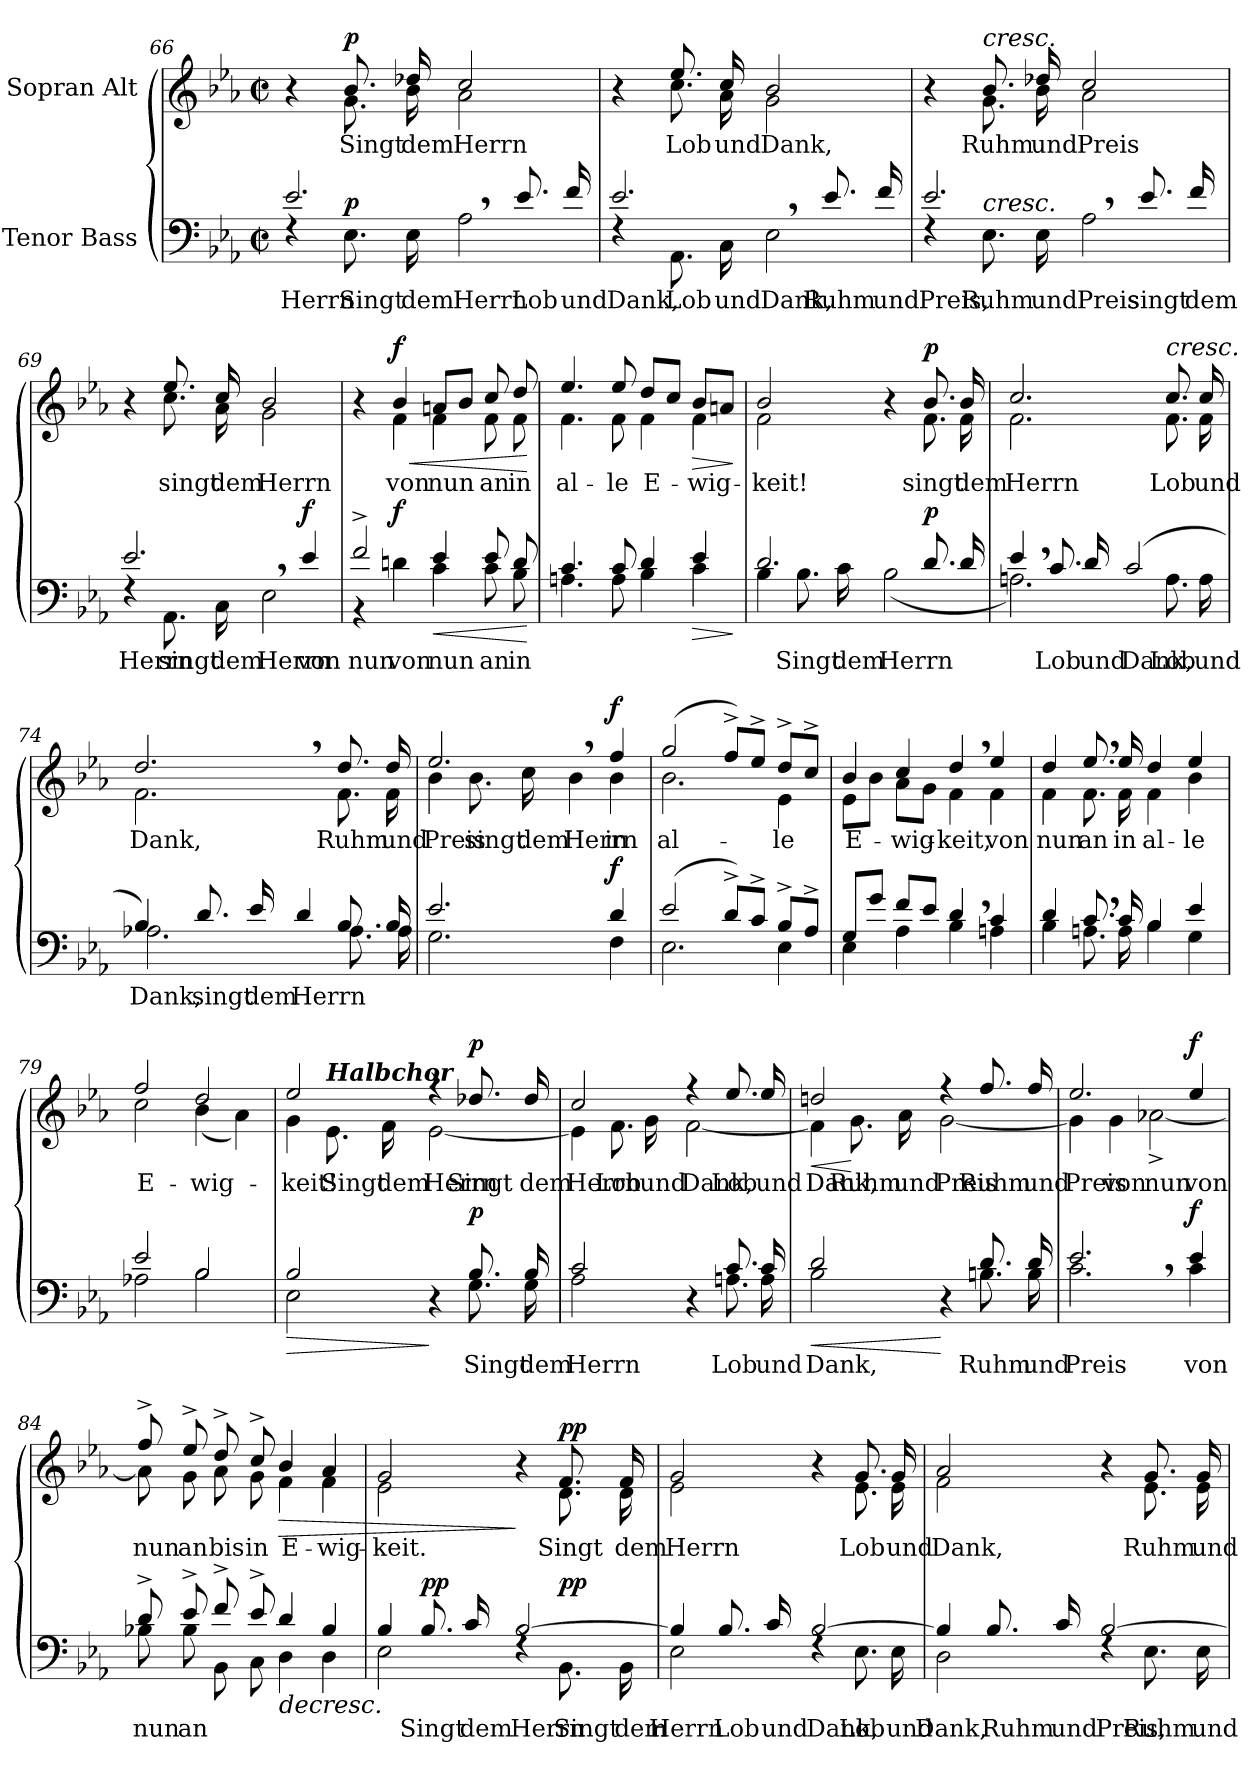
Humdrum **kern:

**kern	**text	**dynam	**kern	**text	**dynam
*part2	*part2	*part2	*part1	*part1	*part1
*staff2	*staff2	*staff2	*staff1	*staff1	*staff1
*I"Tenor Bass	*	*	*I"Sopran Alt	*	*
*clefF4	*	*	*clefG2	*	*
*k[b-e-a-]	*	*	*k[b-e-a-]	*	*
*M2/2	*	*	*M2/2	*	*
*met(c|)	*	*	*met(c|)	*	*
=66	=66	=66	=66	=66	=66
*^	*	*	*^	*	*
2.e-,/	4rF	Herrn	.	4r	4ryy	.	.
!	!	!	!LO:DY:a	!	!	!	!LO:DY:a
.	8.E-\	Singt	p	8.b-/	8.g\	Singt	p
.	16E-\	dem	.	16dd-X/	16b-\	dem	.
.	2A-\	Herrn	.	2cc/	2a-\	Herrn	.
8.e-/	.	Lob	.	.	.	.	.
16f/	.	und	.	.	.	.	.
=67	=67	=67	=67	=67	=67	=67	=67
2.e-,/	4rF	Dank,	.	4r	4ryy	.	.
.	8.AA-\	Lob	.	8.ee-/	8.cc\	Lob	.
.	16C\	und	.	16cc/	16a-\	und	.
.	2E-\	Dank,	.	2b-/	2g\	Dank,	.
8.e-/	.	Ruhm	.	.	.	.	.
16f/	.	und	.	.	.	.	.
!!LO:LB:g=z	!!
=68	=68	=68	=68	=68	=68	=68	=68
2.e-,/	4rF	Preis,	.	4r	4ryy	.	.
!	!	!	!	!LO:TX:a:i:t=cresc.	!	!	!
!	!LO:TX:a:i:t=cresc.	!	!	!	!	!	!
.	8.E-\	Ruhm	.	8.b-/	8.g\	Ruhm	.
.	16E-\	und	.	16dd-X/	16b-\	und	.
.	2A-\	Preis	.	2cc/	2a-\	Preis	.
8.e-/	.	singt	.	.	.	.	.
16f/	.	dem	.	.	.	.	.
=69	=69	=69	=69	=69	=69	=69	=69
2.e-,/	4rF	Herrn	.	4r	4ryy	.	.
.	8.AA-\	singt	.	8.ee-/	8.cc\	singt	.
.	16C\	dem	.	16cc/	16a-\	dem	.
.	2E-\	Herrn	.	2b-/	2g\	Herrn	.
!	!	!	!LO:DY:a	!	!	!	!
4e-/	.	von	f	.	.	.	.
=70	=70	=70	=70	=70	=70	=70	=70
2f^/	4r	nun	.	4r	4ryy	.	.
!	!	!	!LO:DY:b	!	!	!	!LO:HP:b
!	!	!	!	!	!	!	!LO:DY:n=1:a
.	4dn\	von	f	4b-/	4f\	von	< f
!	!	!	!LO:HP:b	!	!	!	!
4e-/	4c\	nun	<	8an/L	4f\	nun	.
.	.	.	.	8b-/J	.	.	.
8e-/	8c\	an	.	8cc/	8f\	an	.
8d/	8B-\	in	.	8dd/	8f\	in	.
*v	*v	*	*	*	*	*	*
*	*	*	*v	*v	*	*
.	.	[	.	.	[
=71	=71	=71	=71	=71	=71
*^	*	*	*^	*	*
4.c/	4.An\	.	.	4.ee-/	4.f\	al-	.
8c/	8A\	.	.	8ee-/	8f\	-le	.
4d/	4B-\	.	.	8dd/L	4f\	E-	.
.	.	.	.	8cc/J	.	.	.
!	!	!	!LO:HP:b	!	!	!	!LO:HP:b
4e-/	4c\	.	>	8b-/L	4f\	-wig-	>
.	.	.	.	8an/J	.	.	.
*v	*v	*	*	*	*	*	*
*	*	*	*v	*v	*	*
.	.	]	.	.	]
!!LO:LB:g=z
=72	=72	=72	=72	=72	=72
*^	*	*	*^	*	*
2.d/	4B-\	.	.	2b-/	2f\	-keit!	.
.	8.B-\	Singt	.	.	.	.	.
.	16c\	dem	.	.	.	.	.
.	(2B-\	Herrn	.	4r	4ryy	.	.
!	!	!	!LO:DY:a	!	!	!	!LO:DY:a
8.d/	.	.	p	8.b-/	8.f\	singt	p
16d/	.	.	.	16b-/	16f\	dem	.
=73	=73	=73	=73	=73	=73	=73	=73
4e-,/	2.An\)	.	.	2.cc/	2.f\	Herrn	.
8.c/	.	Lob	.	.	.	.	.
16d/	.	und	.	.	.	.	.
(2c/	.	Dank,	.	.	.	.	.
!	!	!	!	!LO:TX:a:i:t=cresc.	!	!	!
.	8.A\	Lob	.	8.cc/	8.f\	Lob	.
.	16A\	und	.	16cc/	16f\	und	.
=74	=74	=74	=74	=74	=74	=74	=74
4B-/)	2.A-X\	Dank,	.	2.dd,/	2.f\	Dank,	.
8.d/	.	singt	.	.	.	.	.
16e-/	.	dem	.	.	.	.	.
4d/	.	Herrn	.	.	.	.	.
8.B-/	8.A-\	.	.	8.dd/	8.f\	Ruhm	.
16B-/	16A-\	.	.	16dd/	16f\	und	.
!!LO:LB:g=z	!!
=75	=75	=75	=75	=75	=75	=75	=75
2.e-/	2.G\	.	.	2.ee-,/	4b-\	Preis	.
.	.	.	.	.	8.b-\	singt	.
.	.	.	.	.	16cc\	dem	.
.	.	.	.	.	4b-\	Herrn	.
!	!	!	!LO:DY:a	!	!	!	!LO:DY:a
4d/	4F\	.	f	4ff/	4b-\	in	f
=76	=76	=76	=76	=76	=76	=76	=76
(2e-/	2.E-\	.	.	(2gg/	2.b-\	al-	.
8d^/L)	.	.	.	8ff^/L)	.	.	.
8c^/J	.	.	.	8ee-^/J	.	.	.
8B-^/L	4E-\	.	.	8dd^/L	4e-\	-le	.
8A-^/J	.	.	.	8cc^/J	.	.	.
=77	=77	=77	=77	=77	=77	=77	=77
8G/L	4E-\	.	.	4b-/	8e-\L	E-	.
8g/J	.	.	.	.	8b-\J	.	.
8f/L	4A-\	.	.	4cc/	8a-\L	-wig-	.
8e-/J	.	.	.	.	8g\J	.	.
4d,/	4B-\	.	.	4dd,/	4f\	-keit,	.
4c/	4An\	.	.	4ee-/	4f\	von	.
=78	=78	=78	=78	=78	=78	=78	=78
4d/	4B-\	.	.	4dd/	4f\	nun	.
8.c,/	8.An\	.	.	8.ee-,/	8.f\	an	.
16c/	16A\	.	.	16ee-/	16f\	in	.
4B-/	4B-\	.	.	4dd/	4f\	al-	.
4e-/	4G\	.	.	4ee-/	4b-\	-le	.
!!LO:LB:g=z	!!
=79	=79	=79	=79	=79	=79	=79	=79
2e-/	2A-X\	.	.	2ff/	2cc\	E-	.
2B-/	2B-\	.	.	2dd/	(4b-\	-wig-	.
.	.	.	.	.	4a-\)	.	.
=80	=80	=80	=80	=80	=80	=80	=80
!	!	!	!LO:HP:b	!	!	!	!
2B-/	2E-\	.	>	2ee-/	4g\	-keit!	.
!	!	!	!	!	!LO:TX:a:Bi:t=Halbchor	!	!
.	.	.	.	.	8.e-\	Singt	.
.	.	.	.	.	16f\	dem	.
4r	4ryy	.	]	4r	[2e-\	Herrn	.
!	!	!	!LO:DY:a	!	!	!	!LO:DY:a
8.B-/	8.G\	Singt	p	8.dd-X/	.	Singt	p
16B-/	16G\	dem	.	16dd-/	.	dem	.
=81	=81	=81	=81	=81	=81	=81	=81
2c/	2A-\	Herrn	.	2cc/	4e-\]	Herrn	.
.	.	.	.	.	8.f\	Lob	.
.	.	.	.	.	16g\	und	.
4r	4ryy	.	.	4r	[2f\	Dank,	.
8.c/	8.An\	Lob	.	8.ee-/	.	Lob	.
16c/	16A\	und	.	16ee-/	.	und	.
=82	=82	=82	=82	=82	=82	=82	=82
!	!	!	!LO:HP:b	!	!	!	!LO:HP:b
2d/	2B-\	Dank,	<	2ddn/	4f\]	Dank,	<
.	.	.	.	.	8.g\	Ruhm	[
.	.	.	.	.	16a-\	und	.
4r	4ryy	.	[	4r	[2g\	Preis	.
8.d/	8.Bn\	Ruhm	.	8.ff/	.	Ruhm	.
16d/	16B\	und	.	16ff/	.	und	.
!!LO:PB:g=z	!!
=83	=83	=83	=83	=83	=83	=83	=83
2.e-,/	2.c\	Preis	.	2.ee-/	4g\]	Preis	.
.	.	.	.	.	4g\	von	.
.	.	.	.	.	[2a-X^\	nun	.
!	!	!	!LO:DY:a	!	!	!	!LO:DY:a
4e-/	4c\	von	f	4ee-/	.	von	f
=84	=84	=84	=84	=84	=84	=84	=84
8d^/	8B-X\	nun	.	8ff^/	8a-\]	nun	.
8e-^/	8B-\	an	.	8ee-^/	8g\	an	.
8f^/	8BB-\	.	.	8dd^/	8a-\	bis	.
8e-^/	8C\	.	.	8cc^/	8g\	in	.
!	!	!	!LO:HP:b	!	!	!	!LO:HP:b
4d/	4D\	.	>	4b-/	4f\	E-	>
4B-/	4D\	.	.	4a-/	4f\	-wig-	.
=85	=85	=85	=85	=85	=85	=85	=85
4B-/	2E-\	.	.	2g/	2e-\	-keit.	.
!	!	!	!LO:DY:a	!	!	!	!
8.B-/	.	Singt	pp	.	.	.	.
16c/	.	dem	.	.	.	.	.
[2B-/	4rF	Herrn	]	4r	4ryy	.	]
!	!	!	!LO:DY:a	!	!	!	!LO:DY:a
.	8.BB-\	-Singt	pp	8.f/	8.d\	-Singt	pp
.	16BB-\	dem	.	16f/	16d\	dem	.
=86	=86	=86	=86	=86	=86	=86	=86
4B-/]	2E-\	Herrn	.	2g/	2e-\	Herrn	.
8.B-/	.	Lob	.	.	.	.	.
16c/	.	und	.	.	.	.	.
[2B-/	4rF	Dank,	.	4r	4ryy	.	.
.	8.E-\	Lob	.	8.g/	8.e-\	Lob	.
.	16E-\	und	.	16g/	16e-\	und	.
!!LO:LB:g=z	!!
=87	=87	=87	=87	=87	=87	=87	=87
4B-/]	2D\	Dank,	.	2a-/	2f\	Dank,	.
8.B-/	.	Ruhm	.	.	.	.	.
16c/	.	und	.	.	.	.	.
[2B-/	4rF	Preis,	.	4r	4ryy	.	.
.	8.E-\	Ruhm	.	8.g/	8.e-\	Ruhm	.
.	16E-\	und	.	16g/	16e-\	und	.
*v	*v	*	*	*	*	*	*
*	*	*	*v	*v	*	*
=	=	=	=	=	=
*-	*-	*-	*-	*-	*-
